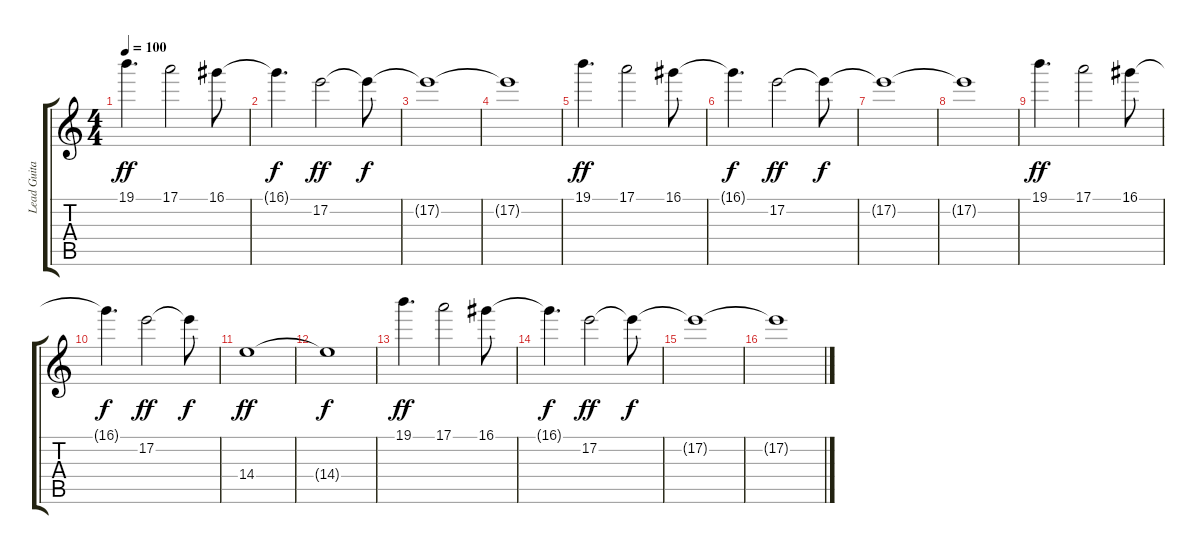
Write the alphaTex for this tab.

\track ("Lead Guitar" "Lead Guita") {instrument distortionguitar}
\staff {score tabs}
\tuning (E4 B3 G3 D3 A2 E2) {hide}
\ts (4 4)
\tempo 100
\clef g2
\ks c
19.1.4{d dy ff} 17.1.2 16.1.8 |
16.1{t}.4{d dy f} 17.2.2{dy ff} 17.2{t}.8{dy f} |
17.2{t}.1 |
17.2{t}.1 |
19.1.4{d dy ff} 17.1.2 16.1.8 |
16.1{t}.4{d dy f} 17.2.2{dy ff} 17.2{t}.8{dy f} |
17.2{t}.1 |
17.2{t}.1 |
19.1.4{d dy ff} 17.1.2 16.1.8 |
16.1{t}.4{d dy f} 17.2.2{dy ff} 17.2{t}.8{dy f} |
14.4.1{dy ff} |
14.4{t}.1{dy f} |
19.1.4{d dy ff} 17.1.2 16.1.8 |
16.1{t}.4{d dy f} 17.2.2{dy ff} 17.2{t}.8{dy f} |
17.2{t}.1 |
17.2{t}.1
